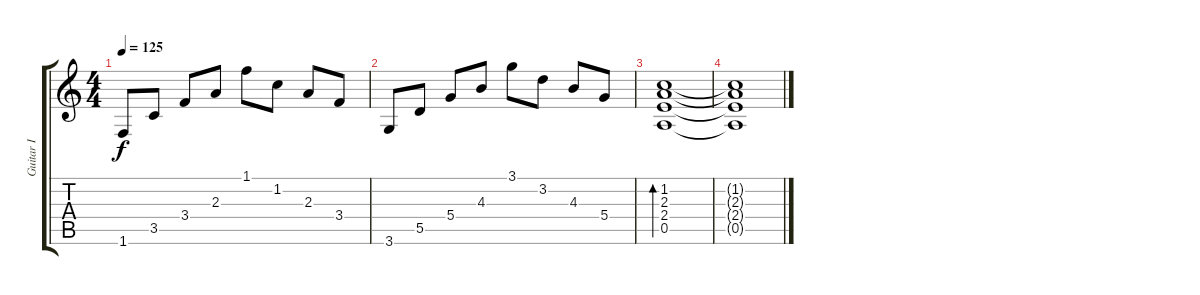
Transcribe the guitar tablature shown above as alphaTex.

\track ("Guitar I" "Guitar I") {instrument acousticguitarsteel}
\staff {score tabs}
\tuning (E4 B3 G3 D3 A2 E2) {hide}
\ts (4 4)
\tempo 125
\clef g2
\ks c
1.6.8{dy f} 3.5.8 3.4.8 2.3.8 1.1.8 1.2.8 2.3.8 3.4.8 |
3.6.8 5.5.8 5.4.8 4.3.8 3.1.8 3.2.8 4.3.8 5.4.8 |
(1.2 2.3 2.4 0.5).1{bd 480} |
(1.2{t} 2.3{t} 2.4{t} 0.5{t}).1
